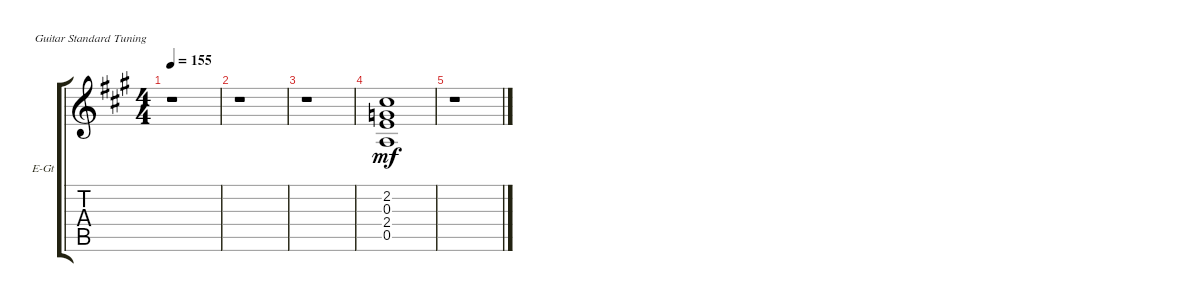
\defaultSystemsLayout 4
\bracketExtendMode groupsimilarinstruments
\firstSystemTrackNameOrientation horizontal
\otherSystemsTrackNameOrientation horizontal
\track ("Jimmy Page" "E-Gt") {instrument electricguitarclean}
\staff {score tabs}
\tuning (E4 B3 G3 D3 A2 E2)
\ts (4 4)
\tempo 155
\clef g2
\ks a
r.1{dy mf} |
r.1 |
r.1 |
(0.5 2.4 0.3 2.2).1 |
r.1
